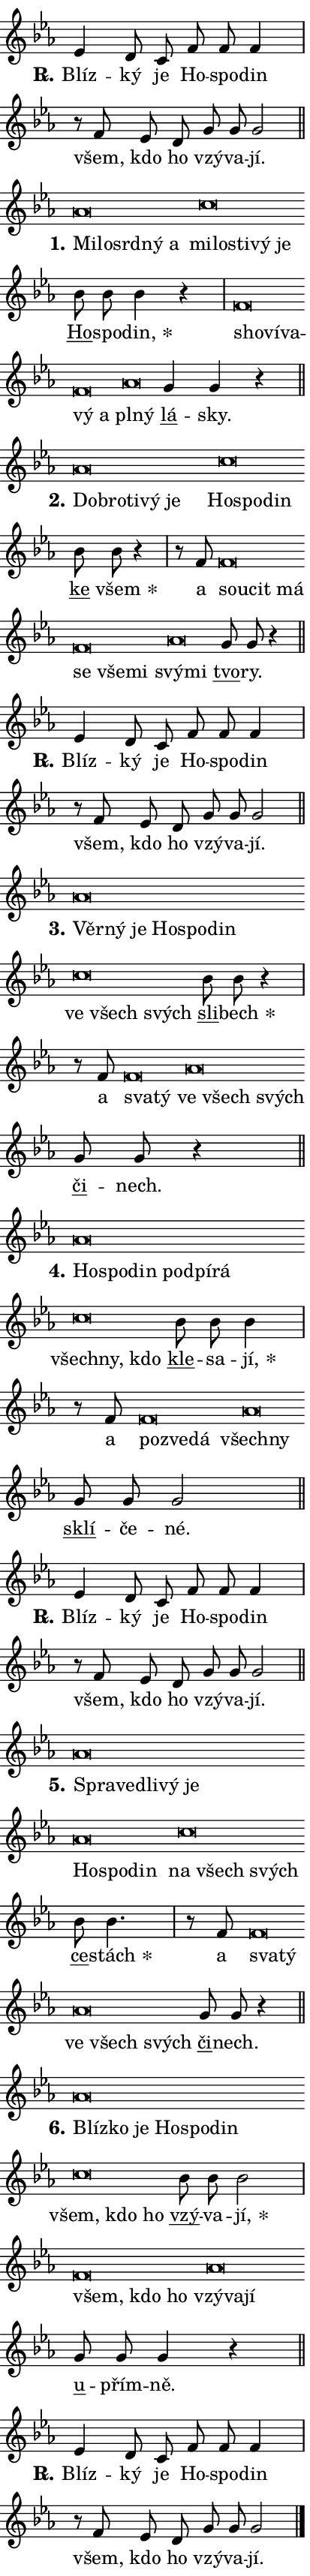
\version "2.24.0"
\header { tagline = "" }
\paper {
  indent = 0\cm
  top-margin = 0\cm
  right-margin = 0.13\cm % to fit lyric hyphens
  bottom-margin = 0\cm
  left-margin = 0\cm
  paper-width = 7\cm
  page-breaking = #ly:one-page-breaking
  system-system-spacing.basic-distance = #11
  score-system-spacing.basic-distance = #11
  ragged-last = ##f
}


%% Author: Thomas Morley
%% https://lists.gnu.org/archive/html/lilypond-user/2020-05/msg00002.html
#(define (line-position grob)
"Returns position of @var[grob} in current system:
   @code{'start}, if at first time-step
   @code{'end}, if at last time-step
   @code{'middle} otherwise
"
  (let* ((col (ly:item-get-column grob))
         (ln (ly:grob-object col 'left-neighbor))
         (rn (ly:grob-object col 'right-neighbor))
         (col-to-check-left (if (ly:grob? ln) ln col))
         (col-to-check-right (if (ly:grob? rn) rn col))
         (break-dir-left
           (and
             (ly:grob-property col-to-check-left 'non-musical #f)
             (ly:item-break-dir col-to-check-left)))
         (break-dir-right
           (and
             (ly:grob-property col-to-check-right 'non-musical #f)
             (ly:item-break-dir col-to-check-right))))
        (cond ((eqv? 1 break-dir-left) 'start)
              ((eqv? -1 break-dir-right) 'end)
              (else 'middle))))

#(define (tranparent-at-line-position vctor)
  (lambda (grob)
  "Relying on @code{line-position} select the relevant enry from @var{vctor}.
Used to determine transparency,"
    (case (line-position grob)
      ((end) (not (vector-ref vctor 0)))
      ((middle) (not (vector-ref vctor 1)))
      ((start) (not (vector-ref vctor 2))))))

noteHeadBreakVisibility =
#(define-music-function (break-visibility)(vector?)
"Makes @code{NoteHead}s transparent relying on @var{break-visibility}"
#{
  \override NoteHead.transparent =
    #(tranparent-at-line-position break-visibility)
#})

#(define delete-ledgers-for-transparent-note-heads
  (lambda (grob)
    "Reads whether a @code{NoteHead} is transparent.
If so this @code{NoteHead} is removed from @code{'note-heads} from
@var{grob}, which is supposed to be @code{LedgerLineSpanner}.
As a result ledgers are not printed for this @code{NoteHead}"
    (let* ((nhds-array (ly:grob-object grob 'note-heads))
           (nhds-list
             (if (ly:grob-array? nhds-array)
                 (ly:grob-array->list nhds-array)
                 '()))
           ;; Relies on the transparent-property being done before
           ;; Staff.LedgerLineSpanner.after-line-breaking is executed.
           ;; This is fragile ...
           (to-keep
             (remove
               (lambda (nhd)
                 (ly:grob-property nhd 'transparent #f))
               nhds-list)))
      ;; TODO find a better method to iterate over grob-arrays, similiar
      ;; to filter/remove etc for lists
      ;; For now rebuilt from scratch
      (set! (ly:grob-object grob 'note-heads)  '())
      (for-each
        (lambda (nhd)
          (ly:pointer-group-interface::add-grob grob 'note-heads nhd))
        to-keep))))

squashNotes = {
  \override NoteHead.X-extent = #'(-0.2 . 0.2)
  \override NoteHead.Y-extent = #'(-0.75 . 0)
  \override NoteHead.stencil =
    #(lambda (grob)
       (let ((pos (ly:grob-property grob 'staff-position)))
         (begin
           (if (< pos -7) (display "ERROR: Lower brevis then expected\n") (display ""))
           (if (<= pos -6) ly:text-interface::print ly:note-head::print))))
}
unSquashNotes = {
  \revert NoteHead.X-extent
  \revert NoteHead.Y-extent
  \revert NoteHead.stencil
}

hideNotes = \noteHeadBreakVisibility #begin-of-line-visible
unHideNotes = \noteHeadBreakVisibility #all-visible

% work-around for resetting accidentals
% https://lilypond.org/doc/v2.23/Documentation/notation/displaying-rhythms#unmetered-music
cadenzaMeasure = {
  \cadenzaOff
  \partial 1024 s1024
  \cadenzaOn
}

#(define-markup-command (accent layout props text) (markup?)
  "Underline accented syllable"
  (interpret-markup layout props
    #{\markup \override #'(offset . 4.3) \underline { #text }#}))

responsum = \markup \concat {
  "R" \hspace #-1.05 \path #0.1 #'((moveto 0 0.07) (lineto 0.9 0.8)) \hspace #0.05 "."
}

spaceSize = #0.6828661417322834 % exact space size for TeX Gyre Schola

\layout {
  \context {
    \Staff
    \remove "Time_signature_engraver"
    \override LedgerLineSpanner.after-line-breaking = #delete-ledgers-for-transparent-note-heads
  }
  \context {
    \Lyrics {
      \override LyricSpace.minimum-distance = \spaceSize
      \override LyricText.font-name = #"TeX Gyre Schola"
      \override LyricText.font-size = 1
      \override StanzaNumber.font-name = #"TeX Gyre Schola Bold"
      \override StanzaNumber.font-size = 1
    }
  }
  \context {
    \Score 
    \override NoteHead.text =
      #(lambda (grob) 
        (let ((pos (ly:grob-property grob 'staff-position)))
          #{\markup {
            \combine
              \halign #-0.55 \raise #(if (= pos -6) 0 0.5) \override #'(thickness . 2) \draw-line #'(3.2 . 0)
              \musicglyph "noteheads.sM1"
          }#}))
  }
}

% magnetic-lyrics.ily
%
%   written by
%     Jean Abou Samra <jean@abou-samra.fr>
%     Werner Lemberg <wl@gnu.org>
%
%   adapted by
%     Jiri Hon <jiri.hon@gmail.com>
%
% Version 2022-Apr-15

% https://www.mail-archive.com/lilypond-user@gnu.org/msg149350.html

#(define (Left_hyphen_pointer_engraver context)
   "Collect syllable-hyphen-syllable occurrences in lyrics and store
them in properties.  This engraver only looks to the left.  For
example, if the lyrics input is @code{foo -- bar}, it does the
following.

@itemize @bullet
@item
Set the @code{text} property of the @code{LyricHyphen} grob between
@q{foo} and @q{bar} to @code{foo}.

@item
Set the @code{left-hyphen} property of the @code{LyricText} grob with
text @q{foo} to the @code{LyricHyphen} grob between @q{foo} and
@q{bar}.
@end itemize

Use this auxiliary engraver in combination with the
@code{lyric-@/text::@/apply-@/magnetic-@/offset!} hook."
   (let ((hyphen #f)
         (text #f))
     (make-engraver
      (acknowledgers
       ((lyric-syllable-interface engraver grob source-engraver)
        (set! text grob)))
      (end-acknowledgers
       ((lyric-hyphen-interface engraver grob source-engraver)
        ;(when (not (grob::has-interface grob 'lyric-space-interface))
          (set! hyphen grob)));)
      ((stop-translation-timestep engraver)
       (when (and text hyphen)
         (ly:grob-set-object! text 'left-hyphen hyphen))
       (set! text #f)
       (set! hyphen #f)))))

#(define (lyric-text::apply-magnetic-offset! grob)
   "If the space between two syllables is less than the value in
property @code{LyricText@/.details@/.squash-threshold}, move the right
syllable to the left so that it gets concatenated with the left
syllable.

Use this function as a hook for
@code{LyricText@/.after-@/line-@/breaking} if the
@code{Left_@/hyphen_@/pointer_@/engraver} is active."
   (let ((hyphen (ly:grob-object grob 'left-hyphen #f)))
     (when hyphen
       (let ((left-text (ly:spanner-bound hyphen LEFT)))
         (when (grob::has-interface left-text 'lyric-syllable-interface)
           (let* ((common (ly:grob-common-refpoint grob left-text X))
                  (this-x-ext (ly:grob-extent grob common X))
                  (left-x-ext
                   (begin
                     ;; Trigger magnetism for left-text.
                     (ly:grob-property left-text 'after-line-breaking)
                     (ly:grob-extent left-text common X)))
                  ;; `delta` is the gap width between two syllables.
                  (delta (- (interval-start this-x-ext)
                            (interval-end left-x-ext)))
                  (details (ly:grob-property grob 'details))
                  (threshold (assoc-get 'squash-threshold details 0.2)))
             (when (< delta threshold)
               (let* (;; We have to manipulate the input text so that
                      ;; ligatures crossing syllable boundaries are not
                      ;; disabled.  For languages based on the Latin
                      ;; script this is essentially a beautification.
                      ;; However, for non-Western scripts it can be a
                      ;; necessity.
                      (lt (ly:grob-property left-text 'text))
                      (rt (ly:grob-property grob 'text))
                      (is-space (grob::has-interface hyphen 'lyric-space-interface))
                      (space (if is-space " " ""))
                      (extra-delta (if is-space spaceSize 0))
                      ;; Append new syllable.
                      (ltrt-space (if (and (string? lt) (string? rt))
                                (string-append lt space rt)
                                (make-concat-markup (list lt space rt))))
                      ;; Right-align `ltrt` to the right side.
                      (ltrt-space-markup (grob-interpret-markup
                               grob
                               (make-translate-markup
                                (cons (interval-length this-x-ext) 0)
                                (make-right-align-markup ltrt-space)))))
                 (begin
                   ;; Don't print `left-text`.
                   (ly:grob-set-property! left-text 'stencil #f)
                   ;; Set text and stencil (which holds all collected
                   ;; syllables so far) and shift it to the left.
                   (ly:grob-set-property! grob 'text ltrt-space)
                   (ly:grob-set-property! grob 'stencil ltrt-space-markup)
                   (ly:grob-translate-axis! grob (- (- delta extra-delta)) X))))))))))


#(define (lyric-hyphen::displace-bounds-first grob)
   ;; Make very sure this callback isn't triggered too early.
   (let ((left (ly:spanner-bound grob LEFT))
         (right (ly:spanner-bound grob RIGHT)))
     (ly:grob-property left 'after-line-breaking)
     (ly:grob-property right 'after-line-breaking)
     (ly:lyric-hyphen::print grob)))

squashThreshold = #0.4

\layout {
  \context {
    \Lyrics
    \consists #Left_hyphen_pointer_engraver
    \override LyricText.after-line-breaking =
      #lyric-text::apply-magnetic-offset!
    \override LyricHyphen.stencil = #lyric-hyphen::displace-bounds-first
    \override LyricText.details.squash-threshold = \squashThreshold
    \override LyricHyphen.minimum-distance = 0
    \override LyricHyphen.minimum-length = \squashThreshold
  }
}

squashText = \override LyricText.details.squash-threshold = 9999
unSquashText = \override LyricText.details.squash-threshold = \squashThreshold

leftText = \override LyricText.self-alignment-X = #LEFT
unLeftText = \revert LyricText.self-alignment-X

starOffset = #(lambda (grob) 
                (let ((x_offset (ly:self-alignment-interface::aligned-on-x-parent grob)))
                  (if (= x_offset 0) 0 (+ x_offset 1.2))))

star = #(define-music-function (syllable)(string?)
"Append star separator at the end of a syllable"
#{
  \once \override LyricText.X-offset = #starOffset
  \lyricmode { \markup {
    #syllable
    \override #'((font-name . "TeX Gyre Schola Bold")) \hspace #0.2 \lower #0.65 \larger "*"
  } }
#})

starAccent = #(define-music-function (syllable)(string?)
"Append star separator at the end of a syllable and make accent"
#{
  \once \override LyricText.X-offset = #starOffset
  \lyricmode { \markup {
    \accent #syllable
    \override #'((font-name . "TeX Gyre Schola Bold")) \hspace #0.2 \lower #0.65 \larger "*"
  } }
#})

breath = #(define-music-function (syllable)(string?)
"Append breathing indicator at the end of a syllable"
#{
  \lyricmode { \markup { #syllable "+" } }
#})

optionalBreath = #(define-music-function (syllable)(string?)
"Append optional breathing indicator at the end of a syllable"
#{
  \lyricmode { \markup { #syllable "(+)" } }
#})


\score {
    <<
        \new Voice = "melody" { \cadenzaOn \key es \major \relative { es'4 d8 c f f f4 \cadenzaMeasure \bar "|" r8 f es d \bar "" g g g2 \cadenzaMeasure \bar "||" \break } }
        \new Lyrics \lyricsto "melody" { \lyricmode { \set stanza = \responsum
Blíz -- ký je Ho -- spo -- din všem, kdo ho vzý -- va -- jí. } }
    >>
    \layout {}
}

\score {
    <<
        \new Voice = "melody" { \cadenzaOn \key es \major \relative { \squashNotes as'\breve*1/16 \hideNotes \breve*1/16 \bar "" \breve*1/16 \bar "" \breve*1/16 \breve*1/16 \bar "" \unHideNotes \unSquashNotes \squashNotes c\breve*1/16 \hideNotes \breve*1/16 \bar "" \breve*1/16 \bar "" \breve*1/16 \breve*1/16 \bar "" \unHideNotes \unSquashNotes \bar "" bes8 bes bes4 r \cadenzaMeasure \bar "|" \squashNotes f\breve*1/16 \hideNotes \breve*1/16 \bar "" \breve*1/16 \bar "" \breve*1/16 \breve*1/16 \bar "" \unHideNotes \unSquashNotes \squashNotes as\breve*1/16 \hideNotes \breve*1/16 \bar "" \unHideNotes \unSquashNotes \bar "" g4 g r \cadenzaMeasure \bar "||" \break } }
        \new Lyrics \lyricsto "melody" { \lyricmode { \set stanza = "1."
\leftText Mi -- \squashText lo -- srd -- ný a \leftText \unLeftText \unSquashText mi -- \squashText lo -- sti -- vý je \unLeftText \unSquashText \markup \accent Ho -- spo -- \star din, \leftText sho -- \squashText ví -- va -- vý a \leftText \unLeftText \unSquashText pl -- \squashText ný \unLeftText \unSquashText \markup \accent lá -- sky. } }
    >>
    \layout {}
}

\score {
    <<
        \new Voice = "melody" { \cadenzaOn \key es \major \relative { \squashNotes as'\breve*1/16 \hideNotes \breve*1/16 \bar "" \breve*1/16 \bar "" \breve*1/16 \breve*1/16 \bar "" \unHideNotes \unSquashNotes \squashNotes c\breve*1/16 \hideNotes \breve*1/16 \breve*1/16 \bar "" \unHideNotes \unSquashNotes \bar "" bes8 bes r4 \cadenzaMeasure \bar "|" r8 f \squashNotes f\breve*1/16 \hideNotes \breve*1/16 \bar "" \breve*1/16 \bar "" \breve*1/16 \bar "" \breve*1/16 \breve*1/16 \bar "" \unHideNotes \unSquashNotes \squashNotes as\breve*1/16 \hideNotes \breve*1/16 \bar "" \unHideNotes \unSquashNotes \bar "" g8 g r4 \cadenzaMeasure \bar "||" \break } }
        \new Lyrics \lyricsto "melody" { \lyricmode { \set stanza = "2."
\leftText Dob -- \squashText ro -- ti -- vý je \leftText \unLeftText \unSquashText Ho -- \squashText spo -- din \unLeftText \unSquashText \markup \accent ke \star všem a \leftText sou -- \squashText cit má se vše -- mi \leftText \unLeftText \unSquashText svý -- \squashText mi \unLeftText \unSquashText \markup \accent tvo -- ry. } }
    >>
    \layout {}
}

\score {
    <<
        \new Voice = "melody" { \cadenzaOn \key es \major \relative { es'4 d8 c f f f4 \cadenzaMeasure \bar "|" r8 f es d \bar "" g g g2 \cadenzaMeasure \bar "||" \break } }
        \new Lyrics \lyricsto "melody" { \lyricmode { \set stanza = \responsum
Blíz -- ký je Ho -- spo -- din všem, kdo ho vzý -- va -- jí. } }
    >>
    \layout {}
}

\score {
    <<
        \new Voice = "melody" { \cadenzaOn \key es \major \relative { \squashNotes as'\breve*1/16 \hideNotes \breve*1/16 \bar "" \breve*1/16 \bar "" \breve*1/16 \bar "" \breve*1/16 \breve*1/16 \bar "" \unHideNotes \unSquashNotes \squashNotes c\breve*1/16 \hideNotes \breve*1/16 \breve*1/16 \bar "" \unHideNotes \unSquashNotes \bar "" bes8 bes r4 \cadenzaMeasure \bar "|" r8 f \squashNotes f\breve*1/16 \hideNotes \breve*1/16 \bar "" \unHideNotes \unSquashNotes \squashNotes as\breve*1/16 \hideNotes \breve*1/16 \breve*1/16 \bar "" \unHideNotes \unSquashNotes \bar "" g8 g r4 \cadenzaMeasure \bar "||" \break } }
        \new Lyrics \lyricsto "melody" { \lyricmode { \set stanza = "3."
\leftText Věr -- \squashText ný je Ho -- spo -- din \leftText \unLeftText \unSquashText ve \squashText všech svých \unLeftText \unSquashText \markup \accent sli -- \star bech a \leftText sva -- \squashText tý \leftText \unLeftText \unSquashText ve \squashText všech svých \unLeftText \unSquashText \markup \accent či -- nech. } }
    >>
    \layout {}
}

\score {
    <<
        \new Voice = "melody" { \cadenzaOn \key es \major \relative { \squashNotes as'\breve*1/16 \hideNotes \breve*1/16 \bar "" \breve*1/16 \bar "" \breve*1/16 \bar "" \breve*1/16 \breve*1/16 \bar "" \unHideNotes \unSquashNotes \squashNotes c\breve*1/16 \hideNotes \breve*1/16 \breve*1/16 \bar "" \unHideNotes \unSquashNotes \bar "" bes8 bes bes4 \cadenzaMeasure \bar "|" r8 f \squashNotes f\breve*1/16 \hideNotes \breve*1/16 \breve*1/16 \bar "" \unHideNotes \unSquashNotes \squashNotes as\breve*1/16 \hideNotes \breve*1/16 \bar "" \unHideNotes \unSquashNotes \bar "" g8 g g2 \cadenzaMeasure \bar "||" \break } }
        \new Lyrics \lyricsto "melody" { \lyricmode { \set stanza = "4."
\leftText Ho -- \squashText spo -- din pod -- pí -- rá \leftText \unLeftText \unSquashText všech -- \squashText ny, kdo \unLeftText \unSquashText \markup \accent kle -- sa -- \star jí, a \leftText po -- \squashText zve -- dá \leftText \unLeftText \unSquashText všech -- \squashText ny \unLeftText \unSquashText \markup \accent sklí -- če -- né. } }
    >>
    \layout {}
}

\score {
    <<
        \new Voice = "melody" { \cadenzaOn \key es \major \relative { es'4 d8 c f f f4 \cadenzaMeasure \bar "|" r8 f es d \bar "" g g g2 \cadenzaMeasure \bar "||" \break } }
        \new Lyrics \lyricsto "melody" { \lyricmode { \set stanza = \responsum
Blíz -- ký je Ho -- spo -- din všem, kdo ho vzý -- va -- jí. } }
    >>
    \layout {}
}

\score {
    <<
        \new Voice = "melody" { \cadenzaOn \key es \major \relative { \squashNotes as'\breve*1/16 \hideNotes \breve*1/16 \bar "" \breve*1/16 \bar "" \breve*1/16 \bar "" \breve*1/16 \bar "" \breve*1/16 \bar "" \breve*1/16 \breve*1/16 \bar "" \unHideNotes \unSquashNotes \squashNotes c\breve*1/16 \hideNotes \breve*1/16 \breve*1/16 \bar "" \unHideNotes \unSquashNotes \bar "" bes8 bes4. \cadenzaMeasure \bar "|" r8 f \squashNotes f\breve*1/16 \hideNotes \breve*1/16 \bar "" \unHideNotes \unSquashNotes \squashNotes as\breve*1/16 \hideNotes \breve*1/16 \breve*1/16 \bar "" \unHideNotes \unSquashNotes \bar "" g8 g r4 \cadenzaMeasure \bar "||" \break } }
        \new Lyrics \lyricsto "melody" { \lyricmode { \set stanza = "5."
\leftText Spra -- \squashText ve -- dli -- vý je Ho -- spo -- din \leftText \unLeftText \unSquashText na \squashText všech svých \unLeftText \unSquashText \markup \accent ce -- \star stách a \leftText sva -- \squashText tý \leftText \unLeftText \unSquashText ve \squashText všech svých \unLeftText \unSquashText \markup \accent či -- nech. } }
    >>
    \layout {}
}

\score {
    <<
        \new Voice = "melody" { \cadenzaOn \key es \major \relative { \squashNotes as'\breve*1/16 \hideNotes \breve*1/16 \bar "" \breve*1/16 \bar "" \breve*1/16 \bar "" \breve*1/16 \breve*1/16 \bar "" \unHideNotes \unSquashNotes \squashNotes c\breve*1/16 \hideNotes \breve*1/16 \breve*1/16 \bar "" \unHideNotes \unSquashNotes \bar "" bes8 bes bes2 \cadenzaMeasure \bar "|" \squashNotes f\breve*1/16 \hideNotes \breve*1/16 \breve*1/16 \bar "" \unHideNotes \unSquashNotes \squashNotes as\breve*1/16 \hideNotes \breve*1/16 \breve*1/16 \bar "" \unHideNotes \unSquashNotes \bar "" g8 g g4 r \cadenzaMeasure \bar "||" \break } }
        \new Lyrics \lyricsto "melody" { \lyricmode { \set stanza = "6."
\leftText Blíz -- \squashText ko je Ho -- spo -- din \leftText \unLeftText \unSquashText všem, \squashText kdo ho \unLeftText \unSquashText \markup \accent vzý -- va -- \star jí, \leftText všem, \squashText kdo ho \leftText \unLeftText \unSquashText vzý -- \squashText va -- jí \unLeftText \unSquashText \markup \accent u -- přím -- ně. } }
    >>
    \layout {}
}

\score {
    <<
        \new Voice = "melody" { \cadenzaOn \key es \major \relative { es'4 d8 c f f f4 \cadenzaMeasure \bar "|" r8 f es d \bar "" g g g2 \cadenzaMeasure \bar "||" \break } \bar "|." }
        \new Lyrics \lyricsto "melody" { \lyricmode { \set stanza = \responsum
Blíz -- ký je Ho -- spo -- din všem, kdo ho vzý -- va -- jí. } }
    >>
    \layout {}
}
